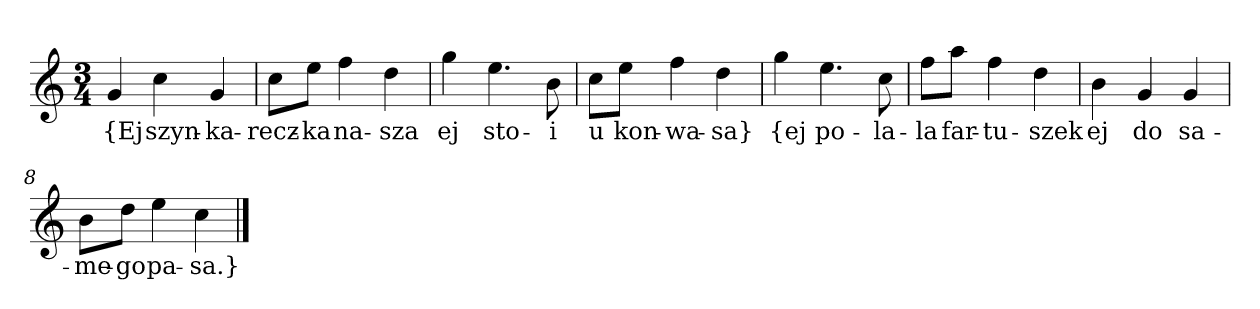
**kern	**text
*part1	*part1
*staff1	*staff1
*clefG2	*
*k[]	*
*C:	*
*M3/4	*
=	=
4g	{Ej
4cc	szyn-
4g	-ka-
=2	=2
8cc\L	-recz-
8ee\J	-ka
4ff	na-
4dd	-sza
=3	=3
4gg	ej
4.ee	sto-
8b	-i
=4	=4
8cc\L	u
8ee\J	kon-
4ff	-wa-
4dd	-sa}
=5y	=5y
4gg	{ej
4.ee	po-
8cc	-la-
=6	=6
8ff\L	-la
8aa\J	far-
4ff	-tu-
4dd	-szek
=7	=7
4b	ej
4g	do
4g	sa-
=8	=8
8b\L	-me-
8dd\J	-go
4ee	pa-
4cc	-sa.}
==	==
*-	*-
